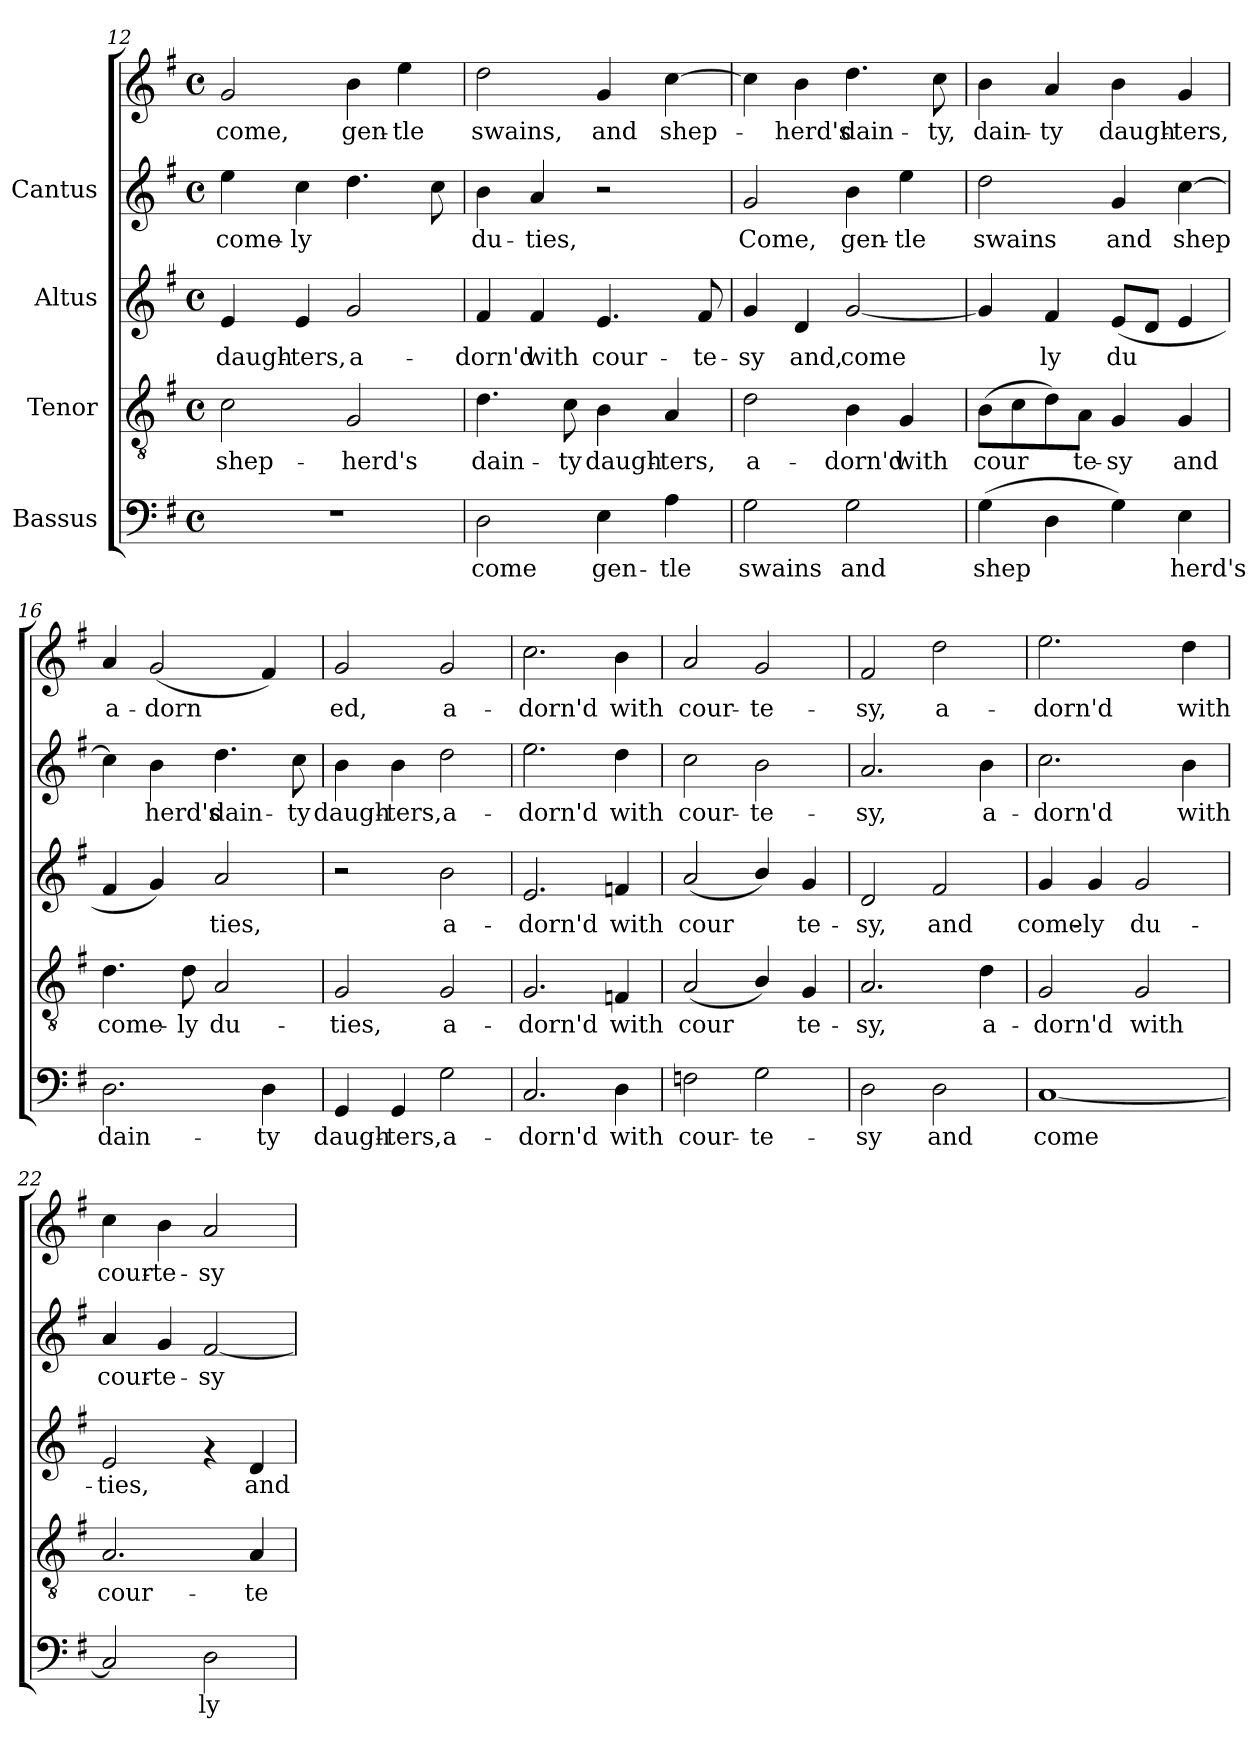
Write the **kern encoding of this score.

**kern	**text	**kern	**text	**kern	**text	**kern	**text	**kern	**text
*part4	*part4	*part3	*part3	*part2	*part2	*part1	*part1	*part1	*part1
*staff5	*staff5	*staff4	*staff4	*staff3	*staff3	*staff2	*staff2	*staff1	*staff1
*I"Bassus	*	*I"Tenor	*	*I"Altus	*	*I"Cantus	*	*	*
*clefF4	*	*clefGv2	*	*clefG2	*	*clefG2	*	*clefG2	*
*k[f#]	*	*k[f#]	*	*k[f#]	*	*k[f#]	*	*k[f#]	*
*G:	*	*G:	*	*G:	*	*G:	*	*G:	*
*M4/4	*	*M4/4	*	*M4/4	*	*M4/4	*	*M4/4	*
*met(c)	*	*met(c)	*	*met(c)	*	*met(c)	*	*met(c)	*
=12	=12	=12	=12	=12	=12	=12	=12	=12	=12
!	!	!	!LO:LY:b:cj	!	!LO:LY:b:cj	!	!LO:LY:b:cj	!	!LO:LY:b:cj
1r	.	2c\	shep-	4e/	daugh-	4ee\	come-	2g/	come,
!	!	!	!	!	!LO:LY:b:cj	!	!LO:LY:b:cj	!	!
.	.	.	.	4e/	-ters,	4cc\	-ly	.	.
!	!	!	!LO:LY:b:cj	!	!LO:LY:b:cj	!	!LO:LY:b:cj	!	!LO:LY:b:cj
.	.	2G/	-herd's	2g/	a-	4.dd\	.	4b\	gen-
!	!	!	!	!	!	!	!	!	!LO:LY:b:cj
.	.	.	.	.	.	.	.	4ee\	-tle
!	!	!	!	!	!	!	!LO:LY:b:cj	!	!
.	.	.	.	.	.	8cc\	.	.	.
!!LO:PB:g=z
=13	=13	=13	=13	=13	=13	=13	=13	=13	=13
!	!LO:LY:b:cj	!	!LO:LY:b:cj	!	!LO:LY:b:cj	!	!LO:LY:b:cj	!	!LO:LY:b:cj
2D\	come	4.d\	dain-	4f#/	-dorn'd	4b\	-du-	2dd\	swains,
!	!	!	!	!	!LO:LY:b:cj	!	!LO:LY:b:cj	!	!
.	.	.	.	4f#/	with	4a/	-ties,	.	.
!	!	!	!LO:LY:b:cj	!	!	!	!	!	!
.	.	8c\	-ty	.	.	.	.	.	.
!	!LO:LY:b:cj	!	!LO:LY:b:cj	!	!LO:LY:b:cj	!	!	!	!LO:LY:b:cj
4E\	gen-	4B\	daugh-	4.e/	cour-	2r	.	4g/	and
!	!LO:LY:b:cj	!	!LO:LY:b:cj	!	!	!	!	!	!LO:LY:b:cj
4A\	-tle	4A/	-ters,	.	.	.	.	[>4cc\	shep-
!	!	!	!	!	!LO:LY:b:cj	!	!	!	!
.	.	.	.	8f#/	-te-	.	.	.	.
=14	=14	=14	=14	=14	=14	=14	=14	=14	=14
!	!LO:LY:b:cj	!	!LO:LY:b:cj	!	!LO:LY:b:cj	!	!LO:LY:b:cj	!	!LO:LY:b:cj
2G\	swains	2d\	a-	4g/	-sy	2g/	Come,	4cc\]	.
!	!	!	!	!	!LO:LY:b:cj	!	!	!	!LO:LY:b:cj
.	.	.	.	4d/	and,	.	.	4b\	herd's
!	!LO:LY:b:cj	!	!LO:LY:b:cj	!	!LO:LY:b:cj	!	!LO:LY:b:cj	!	!LO:LY:b:cj
2G\	and	4B\	-dorn'd	[<2g/	come-	4b\	gen-	4.dd\	dain-
!	!	!	!LO:LY:b:cj	!	!	!	!LO:LY:b:cj	!	!
.	.	4G/	with	.	.	4ee\	-tle	.	.
!	!	!	!	!	!	!	!	!	!LO:LY:b:cj
.	.	.	.	.	.	.	.	8cc\	-ty,
=15	=15	=15	=15	=15	=15	=15	=15	=15	=15
!	!LO:LY:b:cj	!	!LO:LY:b:cj	!	!LO:LY:b:cj	!	!LO:LY:b:cj	!	!LO:LY:b:cj
(>4G\	shep-	(>8B\L	cour-	4g/]	-	2dd\	swains	4b\	dain-
!	!	!	!LO:LY:b:cj	!	!	!	!	!	!
.	.	8c\	-	.	.	.	.	.	.
!	!LO:LY:b:cj	!	!LO:LY:b:cj	!	!LO:LY:b:cj	!	!	!	!LO:LY:b:cj
4D\	-	8d\)	.	4f#/	ly	.	.	4a/	-ty
!	!	!	!LO:LY:b:cj	!	!	!	!	!	!
.	.	8A\J	te-	.	.	.	.	.	.
!	!LO:LY:b:cj	!	!LO:LY:b:cj	!	!LO:LY:b:cj	!	!LO:LY:b:cj	!	!LO:LY:b:cj
4G\)	.	4G/	-sy	(<8e/L	du-	4g/	and	4b\	daugh-
!	!	!	!	!	!LO:LY:b:cj	!	!	!	!
.	.	.	.	8d/J	--	.	.	.	.
!	!LO:LY:b:cj	!	!LO:LY:b:cj	!	!LO:LY:b:cj	!	!LO:LY:b:cj	!	!LO:LY:b:cj
4E\	herd's	4G/	and	4e/	--	[>4cc\	shep-	4g/	-ters,
=16	=16	=16	=16	=16	=16	=16	=16	=16	=16
!	!LO:LY:b:cj	!	!LO:LY:b:cj	!	!LO:LY:b:cj	!	!LO:LY:b:cj	!	!LO:LY:b:cj
2.D\	dain-	4.d\	come-	4f#/	-	4cc\]	-	4a/	-a-
!	!	!	!	!	!LO:LY:b:cj	!	!LO:LY:b:cj	!	!LO:LY:b:cj
.	.	.	.	4g/)	.	4b\	herd's	(<2g/	-dorn-
!	!	!	!LO:LY:b:cj	!	!	!	!	!	!
.	.	8d\	-ly	.	.	.	.	.	.
!	!	!	!LO:LY:b:cj	!	!LO:LY:b:cj	!	!LO:LY:b:cj	!	!
.	.	2A/	du-	2a/	ties,	4.dd\	dain-	.	.
!	!LO:LY:b:cj	!	!	!	!	!	!	!	!LO:LY:b:cj
4D\	-ty	.	.	.	.	.	.	4f#/)	--
!	!	!	!	!	!	!	!LO:LY:b:cj	!	!
.	.	.	.	.	.	8cc\	-ty	.	.
!!LO:LB:g=z
=17	=17	=17	=17	=17	=17	=17	=17	=17	=17
!	!LO:LY:b:cj	!	!LO:LY:b:cj	!	!	!	!LO:LY:b:cj	!	!LO:LY:b:cj
4GG/	daugh-	2G/	-ties,	2r	.	4b\	-daugh-	2g/	ed,
!	!LO:LY:b:cj	!	!	!	!	!	!LO:LY:b:cj	!	!
4GG/	-ters,	.	.	.	.	4b\	-ters,	.	.
!	!LO:LY:b:cj	!	!LO:LY:b:cj	!	!LO:LY:b:cj	!	!LO:LY:b:cj	!	!LO:LY:b:cj
2G\	a-	2G/	a-	2b\	a-	2dd\	a-	2g/	a-
=18	=18	=18	=18	=18	=18	=18	=18	=18	=18
!	!LO:LY:b:cj	!	!LO:LY:b:cj	!	!LO:LY:b:cj	!	!LO:LY:b:cj	!	!LO:LY:b:cj
2.C/	-dorn'd	2.G/	-dorn'd	2.e/	-dorn'd	2.ee\	dorn'd	2.cc\	-dorn'd
!	!LO:LY:b:cj	!	!LO:LY:b:cj	!	!LO:LY:b:cj	!	!LO:LY:b:cj	!	!LO:LY:b:cj
4D\	with	4Fn/	with	4fn/	with	4dd\	with	4b\	with
=19	=19	=19	=19	=19	=19	=19	=19	=19	=19
!	!LO:LY:b:cj	!	!LO:LY:b:cj	!	!LO:LY:b:cj	!	!LO:LY:b:cj	!	!LO:LY:b:cj
2Fn\	cour-	(<2A/	cour-	(<2a/	cour-	2cc\	-cour-	2a/	cour-
!	!LO:LY:b:cj	!	!LO:LY:b:cj	!	!LO:LY:b:cj	!	!LO:LY:b:cj	!	!LO:LY:b:cj
2G\	-te-	4B/)	-	4b/)	-	2b\	-te-	2g/	-te-
!	!	!	!LO:LY:b:cj	!	!LO:LY:b:cj	!	!	!	!
.	.	4G/	te-	4g/	te-	.	.	.	.
=20	=20	=20	=20	=20	=20	=20	=20	=20	=20
!	!LO:LY:b:cj	!	!LO:LY:b:cj	!	!LO:LY:b:cj	!	!LO:LY:b:cj	!	!LO:LY:b:cj
2D\	-sy	2.A/	-sy,	2d/	-sy,	2.a/	-sy,	2f#/	-sy,
!	!LO:LY:b:cj	!	!	!	!LO:LY:b:cj	!	!	!	!LO:LY:b:cj
2D\	and	.	.	2f#/	and	.	.	2dd\	a-
!	!	!	!LO:LY:b:cj	!	!	!	!LO:LY:b:cj	!	!
.	.	4d\	a-	.	.	4b\	a-	.	.
=21	=21	=21	=21	=21	=21	=21	=21	=21	=21
!	!LO:LY:b:cj	!	!LO:LY:b:cj	!	!LO:LY:b:cj	!	!LO:LY:b:cj	!	!LO:LY:b:cj
[<1C	come-	2G/	-dorn'd	4g/	come-	2.cc\	dorn'd	2.ee\	-dorn'd
!	!	!	!	!	!LO:LY:b:cj	!	!	!	!
.	.	.	.	4g/	-ly	.	.	.	.
!	!	!	!LO:LY:b:cj	!	!LO:LY:b:cj	!	!	!	!
.	.	2G/	with	2g/	du-	.	.	.	.
!	!	!	!	!	!	!	!LO:LY:b:cj	!	!LO:LY:b:cj
.	.	.	.	.	.	4b\	with	4dd\	with
=22	=22	=22	=22	=22	=22	=22	=22	=22	=22
!	!LO:LY:b:cj	!	!LO:LY:b:cj	!	!LO:LY:b:cj	!	!LO:LY:b:cj	!	!LO:LY:b:cj
2C/]	-	2.A/	cour-	2e/	-ties,	4a/	cour-	4cc\	cour-
!	!	!	!	!	!	!	!LO:LY:b:cj	!	!LO:LY:b:cj
.	.	.	.	.	.	4g/	-te-	4b\	-te-
!	!LO:LY:b:cj	!	!	!	!	!	!LO:LY:b:cj	!	!LO:LY:b:cj
2D\	ly	.	.	4rf	.	[<2f#/	-sy	2a/	-sy
!	!	!	!LO:LY:b:cj	!	!LO:LY:b:cj	!	!	!	!
.	.	4A/	-te-	4d/	and	.	.	.	.
=	=	=	=	=	=	=	=	=	=
*-	*-	*-	*-	*-	*-	*-	*-	*-	*-
